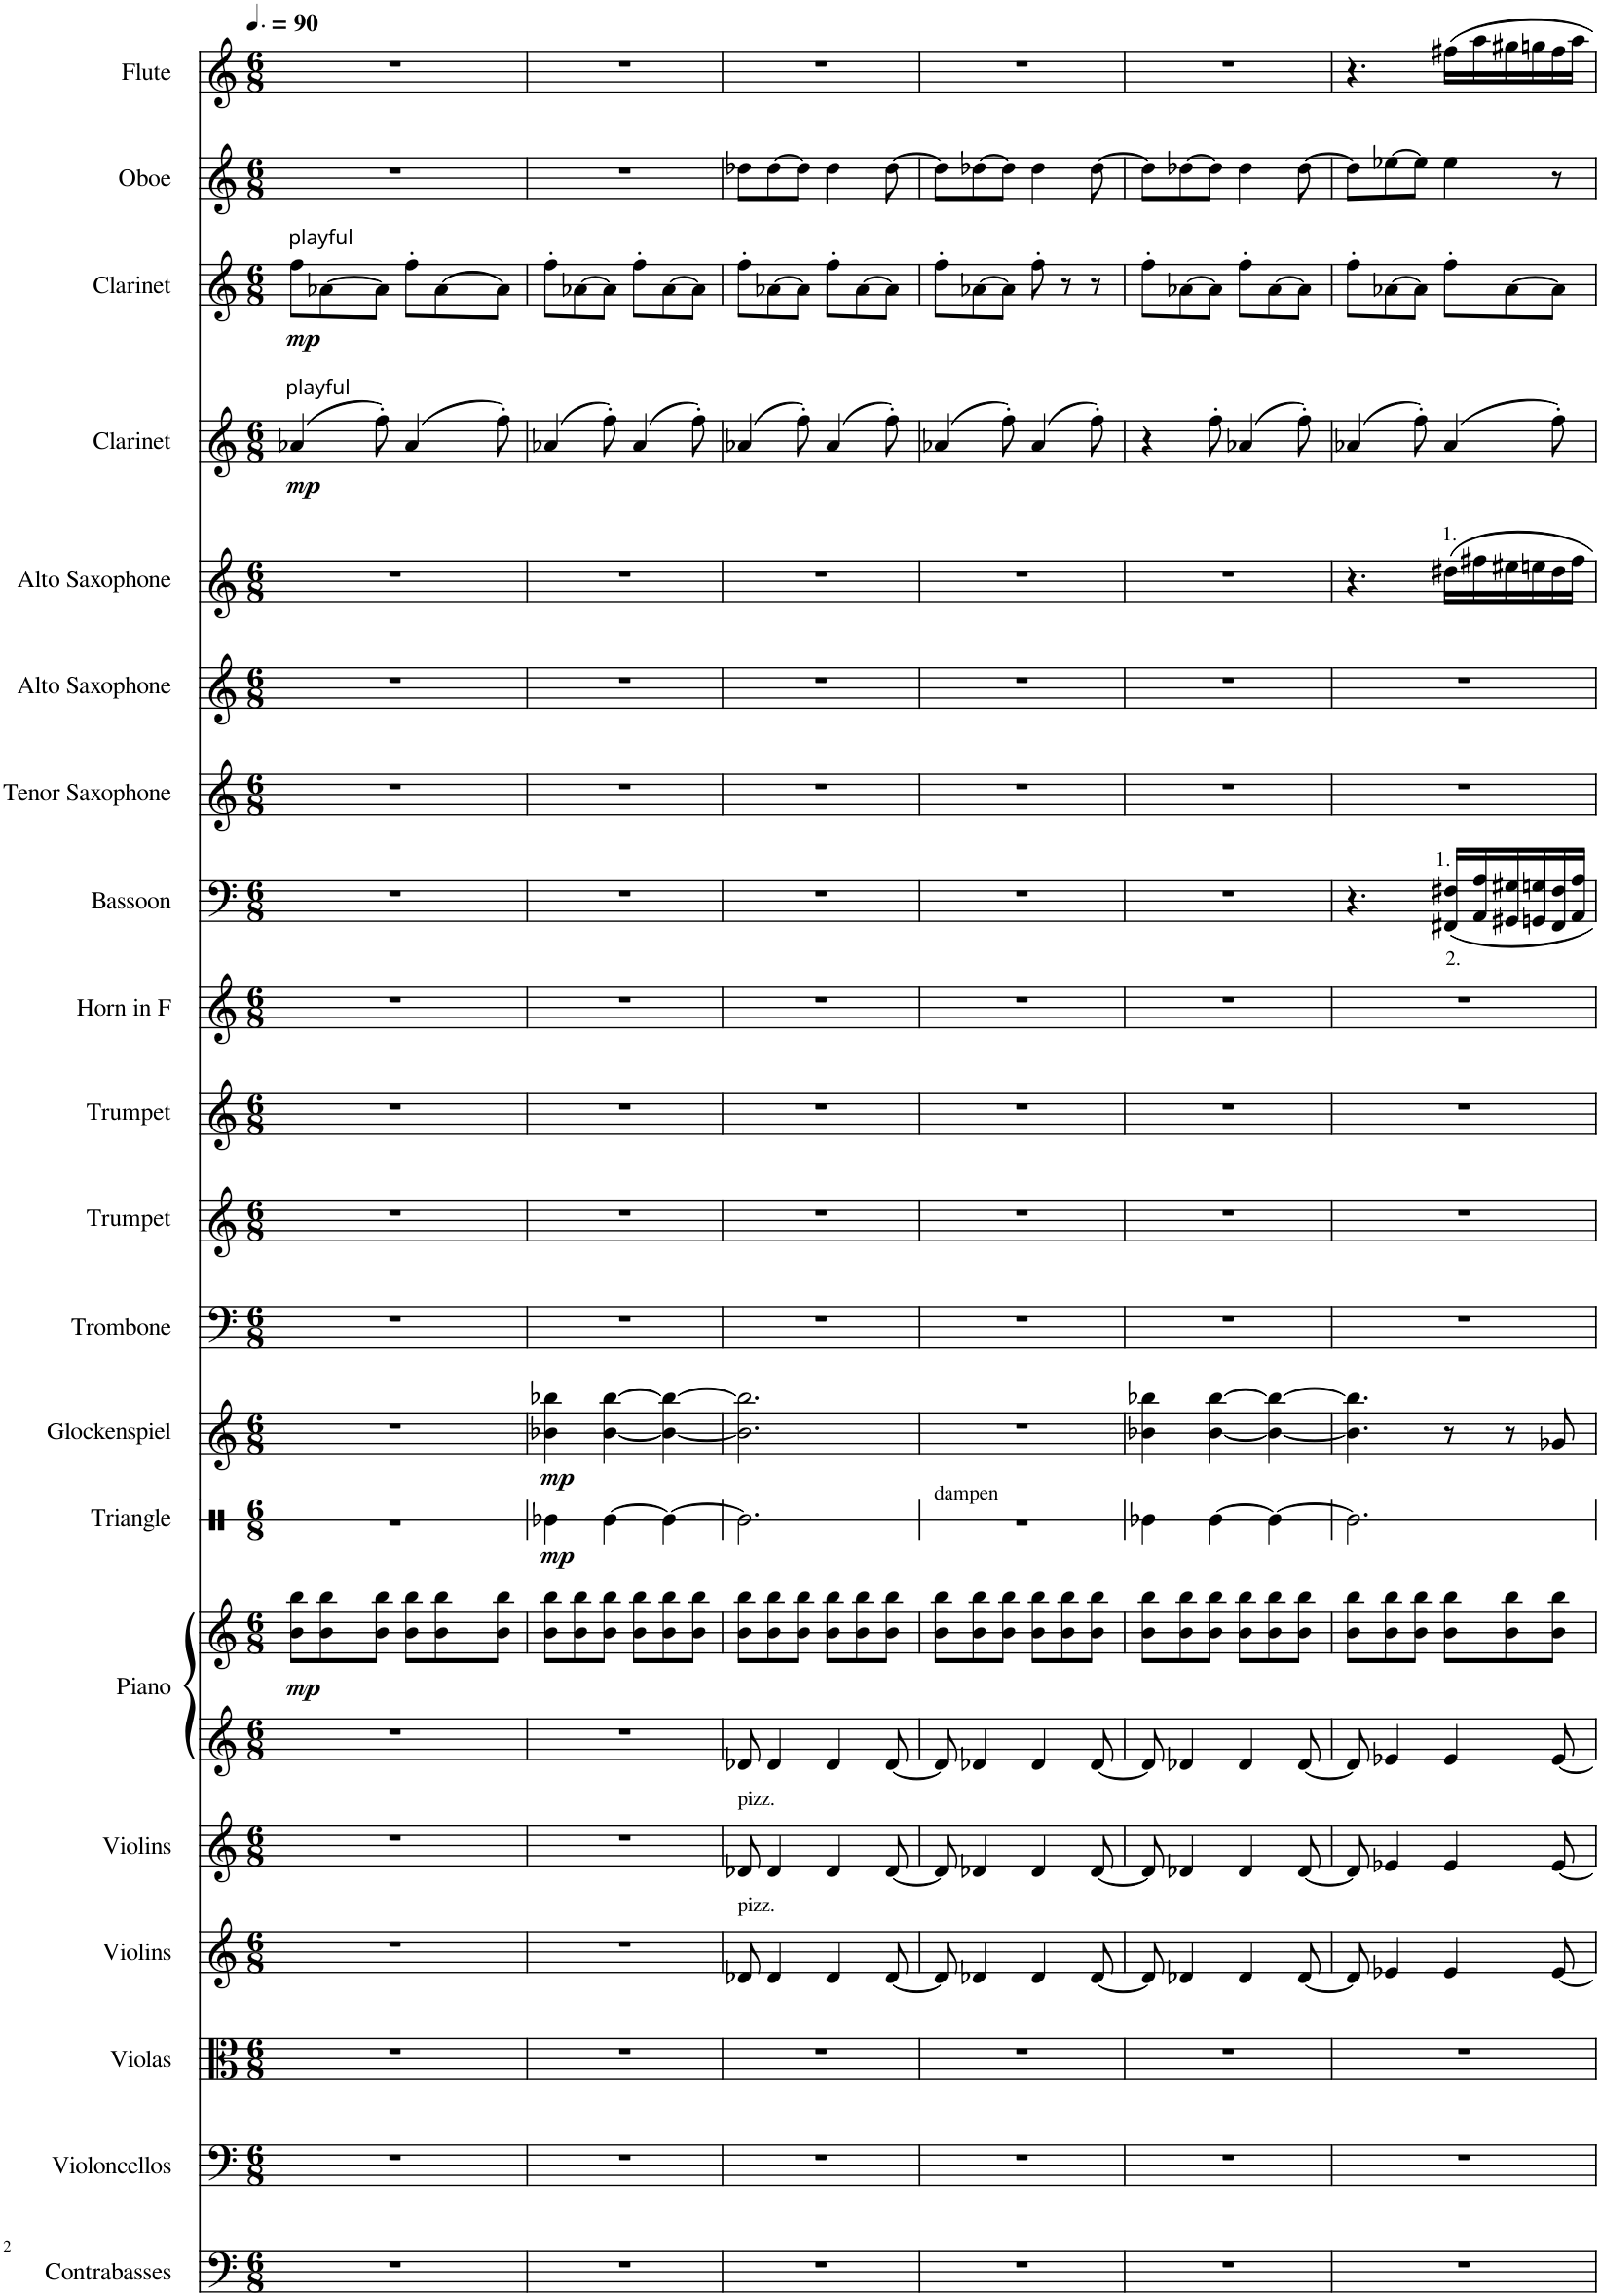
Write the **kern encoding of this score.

**kern	**kern	**kern	**kern	**kern	**kern	**kern	**dynam	**kern	**dynam	**kern	**dynam	**kern	**kern	**kern	**kern	**kern	**kern	**kern	**kern	**kern	**dynam	**kern	**dynam	**kern	**kern
*part20	*part19	*part18	*part17	*part16	*part15	*part15	*part15	*part14	*part14	*part13	*part13	*part12	*part11	*part10	*part9	*part8	*part7	*part6	*part5	*part4	*part4	*part3	*part3	*part2	*part1
*staff21	*staff20	*staff19	*staff18	*staff17	*staff16	*staff15	*staff15/16	*staff14	*staff14	*staff13	*staff13	*staff12	*staff11	*staff10	*staff9	*staff8	*staff7	*staff6	*staff5	*staff4	*staff4	*staff3	*staff3	*staff2	*staff1
*I"Contrabasses	*I"Violoncellos	*I"Violas	*I"Violins	*I"Violins	*I"Piano	*	*	*I"Triangle	*	*I"Glockenspiel	*	*I"Trombone	*I"Trumpet	*I"Trumpet	*I"Horn in F	*I"Bassoon	*I"Tenor Saxophone	*I"Alto Saxophone	*I"Alto Saxophone	*I"Clarinet	*	*I"Clarinet	*	*I"Oboe	*I"Flute
*I'Cbs.	*I'Vcs.	*I'Vlas.	*I'Vlns.	*I'Vlns.	*I'Pno.	*	*	*I'Trgl.	*	*I'Glock.	*	*I'Tbn.	*I'Tpt.	*I'Tpt.	*	*I'Bsn.	*I'T. Sax.	*I'A. Sax.	*I'A. Sax.	*I'Cl.	*	*I'Cl.	*	*I'Ob.	*I'Fl.
*	*	*	*	*	*	*	*	*stria1	*	*	*	*	*	*	*	*	*	*	*	*	*	*	*	*	*
*clefF4	*clefF4	*clefC3	*clefG2	*clefG2	*clefG2	*clefG2	*	*clefX	*	*clefG2	*	*clefF4	*clefG2	*clefG2	*clefG2	*clefF4	*clefG2	*clefG2	*clefG2	*clefG2	*	*clefG2	*	*clefG2	*clefG2
*Trd7c12	*	*	*	*	*	*	*	*	*	*Trd-14c-24	*	*	*Trd1c2	*Trd1c2	*Trd4c7	*	*Trd8c14	*Trd5c9	*Trd5c9	*Trd1c2	*	*Trd1c2	*	*	*
*k[]	*k[]	*k[]	*k[]	*k[]	*k[]	*k[]	*	*k[]	*	*k[]	*	*k[]	*k[]	*k[]	*k[]	*k[]	*k[]	*k[]	*k[]	*k[]	*	*k[]	*	*k[]	*k[]
*M6/8	*M6/8	*M6/8	*M6/8	*M6/8	*M6/8	*M6/8	*	*M6/8	*	*M6/8	*	*M6/8	*M6/8	*M6/8	*M6/8	*M6/8	*M6/8	*M6/8	*M6/8	*M6/8	*	*M6/8	*	*M6/8	*M6/8
*MM135	*MM135	*MM135	*MM135	*MM135	*MM135	*MM135	*	*MM135	*	*MM135	*	*MM135	*MM135	*MM135	*MM135	*MM135	*MM135	*MM135	*MM135	*MM135	*	*MM135	*	*MM135	*MM135
=1	=1	=1	=1	=1	=1	=1	=1	=1	=1	=1	=1	=1	=1	=1	=1	=1	=1	=1	=1	=1	=1	=1	=1	=1	=1
!	!	!	!	!	!	!	!	!	!	!	!	!	!	!	!	!	!	!	!	!	!	!LO:TX:a:t=playful	!	!	!
!	!	!	!	!	!	!	!	!	!	!	!	!	!	!	!	!	!	!	!	!LO:TX:a:t=playful	!	!	!	!	!
!	!	!	!	!	!	!	!LO:DY:b	!	!	!	!	!	!	!	!	!	!	!	!	!	!LO:DY:b	!	!LO:DY:b	!	!
2.r	2.r	2.r	2.r	2.r	2.r	8b\ 8bb\L	mp	2.r	.	2.r	.	2.r	2.r	2.r	2.r	2.r	2.r	2.r	2.r	(4a-X/	mp	8ff\L	mp	2.r	2.r
.	.	.	.	.	.	8b\ 8bb\	.	.	.	.	.	.	.	.	.	.	.	.	.	.	.	[8a-X\	.	.	.
.	.	.	.	.	.	8b\ 8bb\J	.	.	.	.	.	.	.	.	.	.	.	.	.	8ff'\)	.	8a-\J]	.	.	.
.	.	.	.	.	.	8b\ 8bb\L	.	.	.	.	.	.	.	.	.	.	.	.	.	(4a-/	.	8ff'\L	.	.	.
.	.	.	.	.	.	8b\ 8bb\	.	.	.	.	.	.	.	.	.	.	.	.	.	.	.	[8a-\	.	.	.
.	.	.	.	.	.	8b\ 8bb\J	.	.	.	.	.	.	.	.	.	.	.	.	.	8ff'\)	.	8a-\J]	.	.	.
=2	=2	=2	=2	=2	=2	=2	=2	=2	=2	=2	=2	=2	=2	=2	=2	=2	=2	=2	=2	=2	=2	=2	=2	=2	=2
!	!	!	!	!	!	!	!	!	!LO:DY:b	!	!LO:DY:b	!	!	!	!	!	!	!	!	!	!	!	!	!	!
2.r	2.r	2.r	2.r	2.r	2.r	8b\ 8bb\L	.	4Re\	mp	4b-X\ 4bb-X\	mp	2.r	2.r	2.r	2.r	2.r	2.r	2.r	2.r	(4a-X/	.	8ff'\L	.	2.r	2.r
.	.	.	.	.	.	8b\ 8bb\	.	.	.	.	.	.	.	.	.	.	.	.	.	.	.	[8a-X\	.	.	.
.	.	.	.	.	.	8b\ 8bb\J	.	[4Re\	.	[4b-\ [4bb-\	.	.	.	.	.	.	.	.	.	8ff'\)	.	8a-\J]	.	.	.
.	.	.	.	.	.	8b\ 8bb\L	.	.	.	.	.	.	.	.	.	.	.	.	.	(4a-/	.	8ff'\L	.	.	.
.	.	.	.	.	.	8b\ 8bb\	.	4Re\_	.	4b-\_ 4bb-\_	.	.	.	.	.	.	.	.	.	.	.	[8a-\	.	.	.
.	.	.	.	.	.	8b\ 8bb\J	.	.	.	.	.	.	.	.	.	.	.	.	.	8ff'\)	.	8a-\J]	.	.	.
=3	=3	=3	=3	=3	=3	=3	=3	=3	=3	=3	=3	=3	=3	=3	=3	=3	=3	=3	=3	=3	=3	=3	=3	=3	=3
!	!	!	!	!LO:TX:a:t=pizz.	!	!	!	!	!	!	!	!	!	!	!	!	!	!	!	!	!	!	!	!	!
!	!	!	!LO:TX:a:t=pizz.	!	!	!	!	!	!	!	!	!	!	!	!	!	!	!	!	!	!	!	!	!	!
2.r	2.r	2.r	8d-X/	8d-X/	8d-X/	8b\ 8bb\L	.	2.Re\]	.	2.b-\] 2.bb-\]	.	2.r	2.r	2.r	2.r	2.r	2.r	2.r	2.r	(4a-X/	.	8ff'\L	.	8dd-X\L	2.r
.	.	.	4d-/	4d-/	4d-/	8b\ 8bb\	.	.	.	.	.	.	.	.	.	.	.	.	.	.	.	[8a-X\	.	[8dd-\	.
.	.	.	.	.	.	8b\ 8bb\J	.	.	.	.	.	.	.	.	.	.	.	.	.	8ff'\)	.	8a-\J]	.	8dd-\J]	.
.	.	.	4d-/	4d-/	4d-/	8b\ 8bb\L	.	.	.	.	.	.	.	.	.	.	.	.	.	(4a-/	.	8ff'\L	.	4dd-\	.
.	.	.	.	.	.	8b\ 8bb\	.	.	.	.	.	.	.	.	.	.	.	.	.	.	.	[8a-\	.	.	.
.	.	.	[8d-/	[8d-/	[8d-/	8b\ 8bb\J	.	.	.	.	.	.	.	.	.	.	.	.	.	8ff'\)	.	8a-\J]	.	[8dd-\	.
=4	=4	=4	=4	=4	=4	=4	=4	=4	=4	=4	=4	=4	=4	=4	=4	=4	=4	=4	=4	=4	=4	=4	=4	=4	=4
!	!	!	!	!	!	!	!	!LO:TX:a:t=dampen	!	!	!	!	!	!	!	!	!	!	!	!	!	!	!	!	!
2.r	2.r	2.r	8d-/]	8d-/]	8d-/]	8b\ 8bb\L	.	2.r	.	2.r	.	2.r	2.r	2.r	2.r	2.r	2.r	2.r	2.r	(4a-X/	.	8ff'\L	.	8dd-\L]	2.r
.	.	.	4d-X/	4d-X/	4d-X/	8b\ 8bb\	.	.	.	.	.	.	.	.	.	.	.	.	.	.	.	[8a-X\	.	[8dd-X\	.
.	.	.	.	.	.	8b\ 8bb\J	.	.	.	.	.	.	.	.	.	.	.	.	.	8ff'\)	.	8a-\J]	.	8dd-\J]	.
.	.	.	4d-/	4d-/	4d-/	8b\ 8bb\L	.	.	.	.	.	.	.	.	.	.	.	.	.	(4a-/	.	8ff'\	.	4dd-\	.
.	.	.	.	.	.	8b\ 8bb\	.	.	.	.	.	.	.	.	.	.	.	.	.	.	.	8r	.	.	.
.	.	.	[8d-/	[8d-/	[8d-/	8b\ 8bb\J	.	.	.	.	.	.	.	.	.	.	.	.	.	8ff'\)	.	8r	.	[8dd-\	.
=5	=5	=5	=5	=5	=5	=5	=5	=5	=5	=5	=5	=5	=5	=5	=5	=5	=5	=5	=5	=5	=5	=5	=5	=5	=5
2.r	2.r	2.r	8d-/]	8d-/]	8d-/]	8b\ 8bb\L	.	4Re\	.	4b-X\ 4bb-X\	.	2.r	2.r	2.r	2.r	2.r	2.r	2.r	2.r	4r	.	8ff'\L	.	8dd-\L]	2.r
.	.	.	4d-X/	4d-X/	4d-X/	8b\ 8bb\	.	.	.	.	.	.	.	.	.	.	.	.	.	.	.	[8a-X\	.	[8dd-X\	.
.	.	.	.	.	.	8b\ 8bb\J	.	[4Re\	.	[4b-\ [4bb-\	.	.	.	.	.	.	.	.	.	8ff'\	.	8a-\J]	.	8dd-\J]	.
.	.	.	4d-/	4d-/	4d-/	8b\ 8bb\L	.	.	.	.	.	.	.	.	.	.	.	.	.	(4a-X/	.	8ff'\L	.	4dd-\	.
.	.	.	.	.	.	8b\ 8bb\	.	4Re\_	.	4b-\_ 4bb-\_	.	.	.	.	.	.	.	.	.	.	.	[8a-\	.	.	.
.	.	.	[8d-/	[8d-/	[8d-/	8b\ 8bb\J	.	.	.	.	.	.	.	.	.	.	.	.	.	8ff'\)	.	8a-\J]	.	[8dd-\	.
=6	=6	=6	=6	=6	=6	=6	=6	=6	=6	=6	=6	=6	=6	=6	=6	=6	=6	=6	=6	=6	=6	=6	=6	=6	=6
2.r	2.r	2.r	8d-/]	8d-/]	8d-/]	8b\ 8bb\L	.	2.Re\]	.	4.b-\] 4.bb-\]	.	2.r	2.r	2.r	2.r	4.r	2.r	2.r	4.r	(4a-X/	.	8ff'\L	.	8dd-\L]	4.r
.	.	.	4e-X/	4e-X/	4e-X/	8b\ 8bb\	.	.	.	.	.	.	.	.	.	.	.	.	.	.	.	[8a-X\	.	[8ee-X\	.
.	.	.	.	.	.	8b\ 8bb\J	.	.	.	.	.	.	.	.	.	.	.	.	.	8ff'\)	.	8a-\J]	.	8ee-\J]	.
!	!	!	!	!	!	!	!	!	!	!	!	!	!	!	!	!	!	!	!LO:TX:a:t=1.	!	!	!	!	!	!
!	!	!	!	!	!	!	!	!	!	!	!	!	!	!	!	!LO:TX:a:t=1.	!	!	!	!	!	!	!	!	!
!	!	!	!	!	!	!	!	!	!	!	!	!	!	!	!	!LO:TX:b:t=2.	!	!	!	!	!	!	!	!	!
.	.	.	4e-/	4e-/	4e-/	8b\ 8bb\L	.	.	.	8r	.	.	.	.	.	16FF#X/ 16F#X/LL	.	.	16dd#X\LL	(4a-/	.	8ff'\L	.	4ee-\	16ff#X\LL
.	.	.	.	.	.	.	.	.	.	.	.	.	.	.	.	16AA/ 16A/	.	.	16ff#X\	.	.	.	.	.	16aa\
.	.	.	.	.	.	8b\ 8bb\	.	.	.	8r	.	.	.	.	.	16GG#X/ 16G#X/	.	.	16ee#X\	.	.	[8a-\	.	.	16gg#X\
.	.	.	.	.	.	.	.	.	.	.	.	.	.	.	.	16GGn/ 16Gn/	.	.	16een\	.	.	.	.	.	16ggn\
.	.	.	[8e-/	[8e-/	[8e-/	8b\ 8bb\J	.	.	.	8g-X/	.	.	.	.	.	16FF#/ 16F#/	.	.	16dd#\	8ff'\)	.	8a-\J]	.	8r	16ff#\
.	.	.	.	.	.	.	.	.	.	.	.	.	.	.	.	16AA/ 16A/JJ	.	.	16ff#\JJ	.	.	.	.	.	16aa\JJ
=	=	=	=	=	=	=	=	=	=	=	=	=	=	=	=	=	=	=	=	=	=	=	=	=	=
*-	*-	*-	*-	*-	*-	*-	*-	*-	*-	*-	*-	*-	*-	*-	*-	*-	*-	*-	*-	*-	*-	*-	*-	*-	*-
